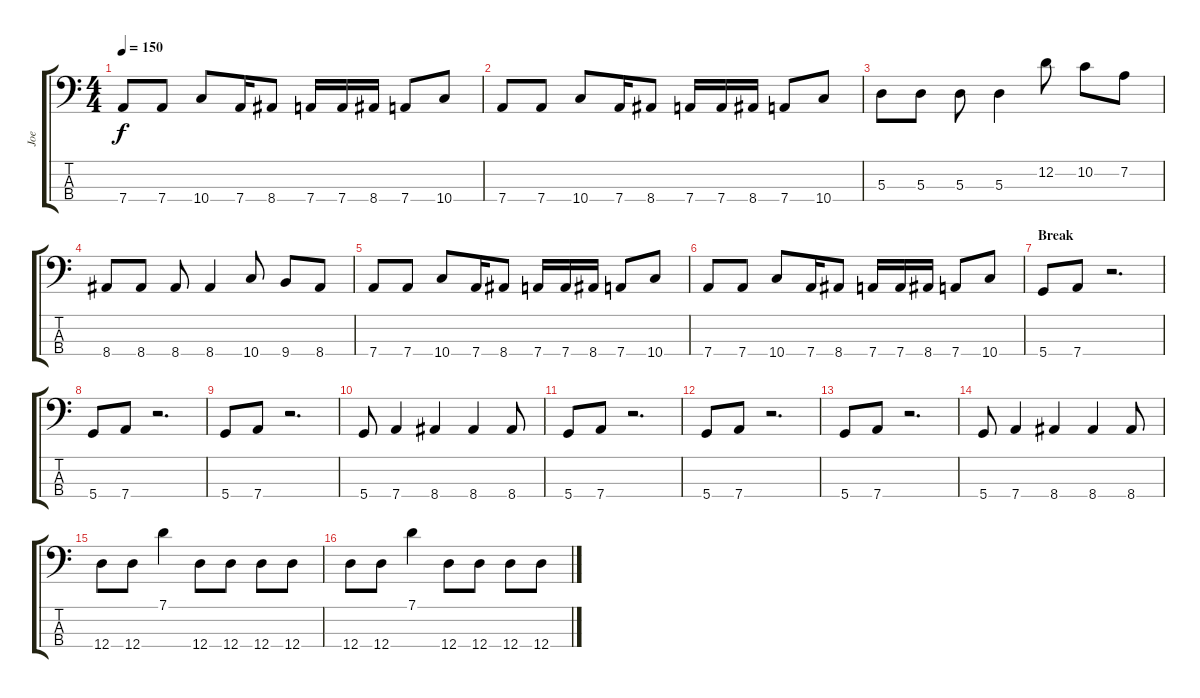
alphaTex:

\track ("Joe" "Joe") {instrument electricbasspick}
\staff {score tabs}
\tuning (G2 D2 A1 D1) {hide}
\ts (4 4)
\tempo 150
\clef f4
\ks c
7.4.8{dy f} 7.4.8 10.4.8 7.4.16 8.4.8 7.4.16 7.4.16 8.4.16 7.4.8 10.4.8 |
7.4.8 7.4.8 10.4.8 7.4.16 8.4.8 7.4.16 7.4.16 8.4.16 7.4.8 10.4.8 |
5.3.8 5.3.8 5.3.8 5.3.4 12.2.8 10.2.8 7.2.8 |
8.4.8 8.4.8 8.4.8 8.4.4 10.4.8 9.4.8 8.4.8 |
7.4.8 7.4.8 10.4.8 7.4.16 8.4.8 7.4.16 7.4.16 8.4.16 7.4.8 10.4.8 |
7.4.8 7.4.8 10.4.8 7.4.16 8.4.8 7.4.16 7.4.16 8.4.16 7.4.8 10.4.8 |
\section ("" "Break")
5.4.8 7.4.8 r.2{d} |
5.4.8 7.4.8 r.2{d} |
5.4.8 7.4.8 r.2{d} |
5.4.8 7.4.4 8.4.4 8.4.4 8.4.8 |
5.4.8 7.4.8 r.2{d} |
5.4.8 7.4.8 r.2{d} |
5.4.8 7.4.8 r.2{d} |
5.4.8 7.4.4 8.4.4 8.4.4 8.4.8 |
12.4.8 12.4.8 7.1.4 12.4.8 12.4.8 12.4.8 12.4.8 |
12.4.8 12.4.8 7.1.4 12.4.8 12.4.8 12.4.8 12.4.8
